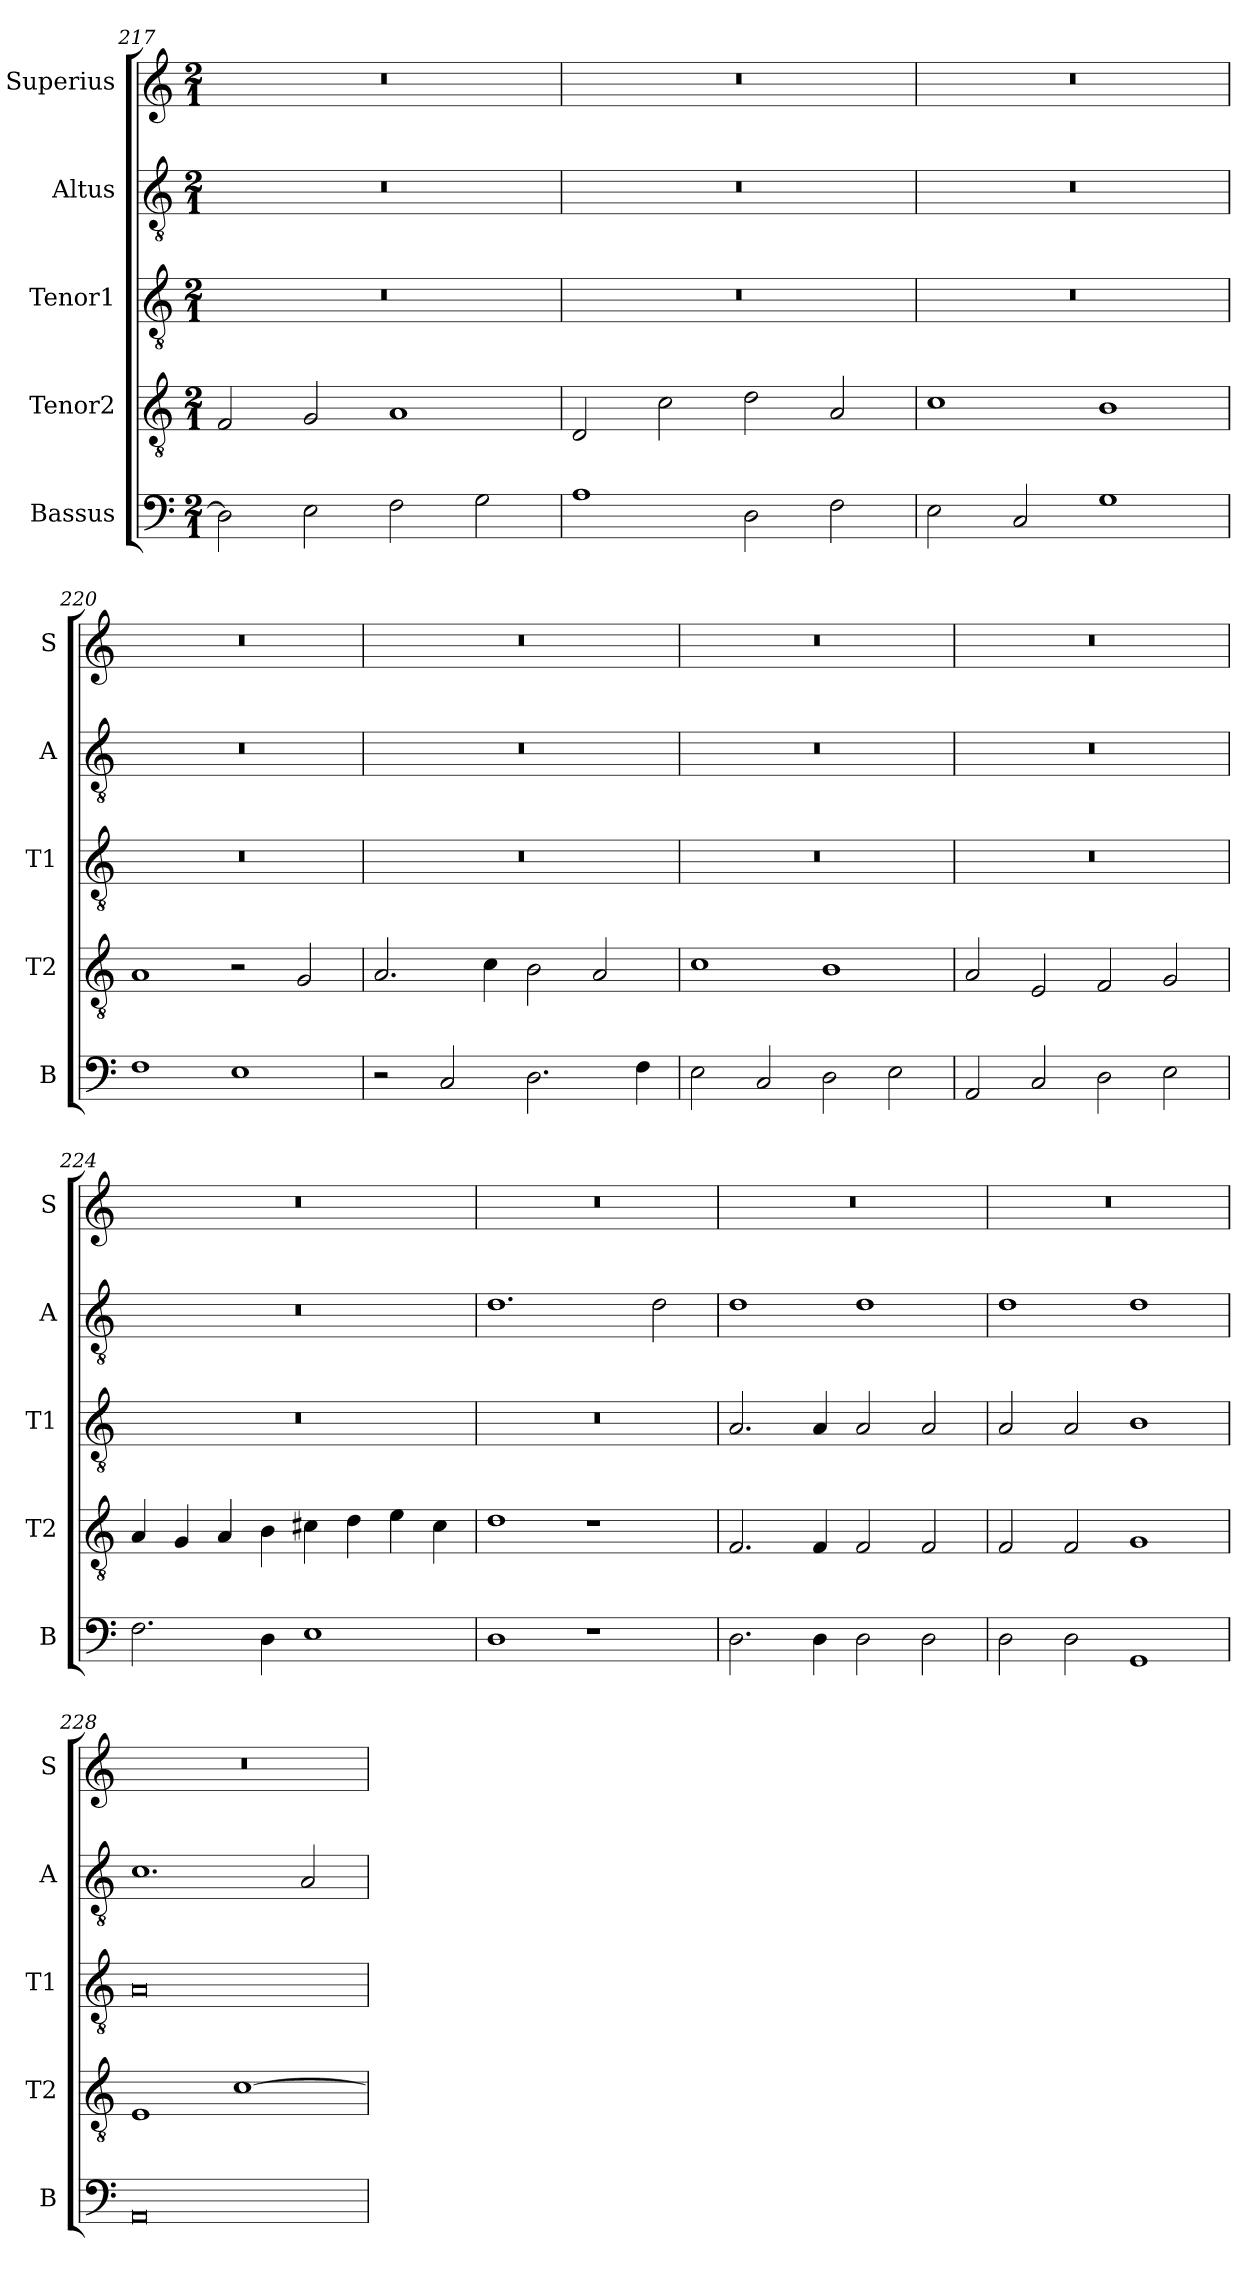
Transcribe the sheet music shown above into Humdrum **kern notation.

**kern	**kern	**kern	**kern	**kern
*part5	*part4	*part3	*part2	*part1
*staff5	*staff4	*staff3	*staff2	*staff1
*I"Bassus	*I"Tenor2	*I"Tenor1	*I"Altus	*I"Superius
*I'B	*I'T2	*I'T1	*I'A	*I'S
*clefF4	*clefGv2	*clefGv2	*clefGv2	*clefG2
*k[]	*k[]	*k[]	*k[]	*k[]
*M2/1	*M2/1	*M2/1	*M2/1	*M2/1
=217	=217	=217	=217	=217
2D\]	2F/	0r	0r	0r
2E\	2G/	.	.	.
2F\	1A	.	.	.
2G\	.	.	.	.
=218	=218	=218	=218	=218
1A	2D/	0r	0r	0r
.	2c\	.	.	.
2D\	2d\	.	.	.
2F\	2A/	.	.	.
=219	=219	=219	=219	=219
2E\	1c	0r	0r	0r
2C/	.	.	.	.
1G	1B	.	.	.
=220	=220	=220	=220	=220
1F	1A	0r	0r	0r
1E	2r	.	.	.
.	2G/	.	.	.
=221	=221	=221	=221	=221
2r	2.A/	0r	0r	0r
2C/	.	.	.	.
.	4c\	.	.	.
2.D\	2B\	.	.	.
.	2A/	.	.	.
4F\	.	.	.	.
=222	=222	=222	=222	=222
2E\	1c	0r	0r	0r
2C/	.	.	.	.
2D\	1B	.	.	.
2E\	.	.	.	.
=223	=223	=223	=223	=223
2AA/	2A/	0r	0r	0r
2C/	2E/	.	.	.
2D\	2F/	.	.	.
2E\	2G/	.	.	.
=224	=224	=224	=224	=224
2.F\	4A/	0r	0r	0r
.	4G/	.	.	.
.	4A/	.	.	.
4D\	4B\	.	.	.
1E	4c#X\	.	.	.
.	4d\	.	.	.
.	4e\	.	.	.
.	4c#\	.	.	.
=225	=225	=225	=225	=225
1D	1d	0r	1.d	0r
1r	1r	.	.	.
.	.	.	2d\	.
=226	=226	=226	=226	=226
2.D\	2.F/	2.A/	1d	0r
4D\	4F/	4A/	.	.
2D\	2F/	2A/	1d	.
2D\	2F/	2A/	.	.
=227	=227	=227	=227	=227
2D\	2F/	2A/	1d	0r
2D\	2F/	2A/	.	.
1GG	1G	1B	1d	.
=228	=228	=228	=228	=228
0AA	1E	0A	1.c	0r
.	[1c	.	.	.
.	.	.	2A/	.
=	=	=	=	=
*-	*-	*-	*-	*-
